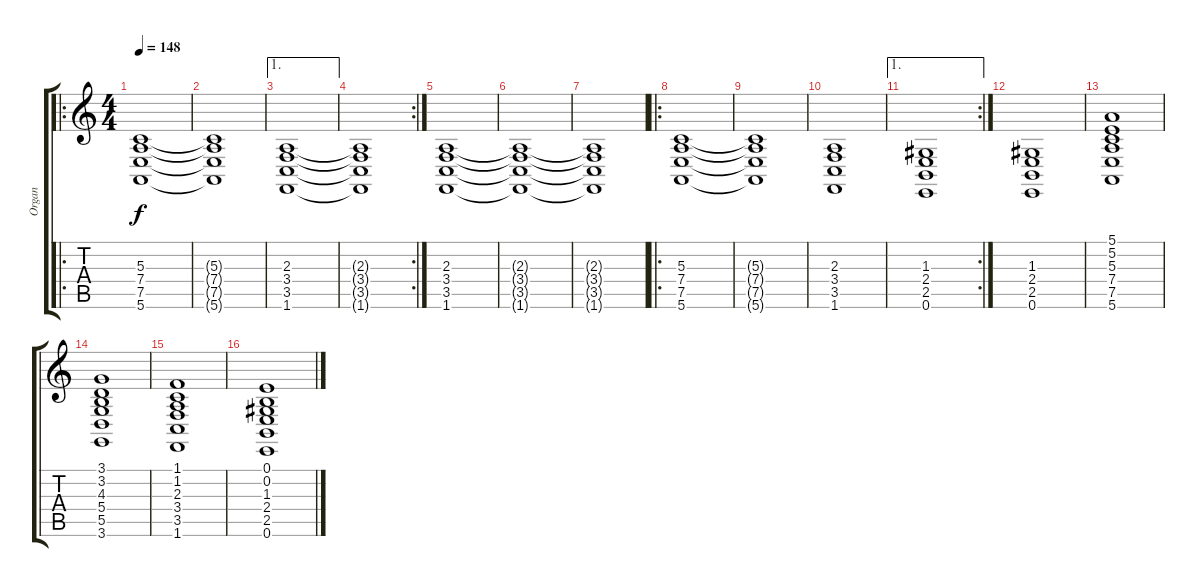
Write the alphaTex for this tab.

\track ("Organ" "Organ") {instrument drawbarorgan}
\staff {score tabs}
\tuning (E4 B3 G3 D3 A2 E2) {hide}
\ro
\ts (4 4)
\tempo 148
\clef g2
\ks c
(5.3 7.4 7.5 5.6).1{dy f} |
(5.3{t} 7.4{t} 7.5{t} 5.6{t}).1 |
\ae 1
(2.3 3.4 3.5 1.6).1 |
\rc 2
(2.3{t} 3.4{t} 3.5{t} 1.6{t}).1 |
(2.3 3.4 3.5 1.6).1 |
(2.3{t} 3.4{t} 3.5{t} 1.6{t}).1 |
(2.3{t} 3.4{t} 3.5{t} 1.6{t}).1 |
\ro
(5.3 7.4 7.5 5.6).1 |
(5.3{t} 7.4{t} 7.5{t} 5.6{t}).1 |
(2.3 3.4 3.5 1.6).1 |
\ae 1
\rc 2
(1.3 2.4 2.5 0.6).1 |
(1.3 2.4 2.5 0.6).1 |
(5.1 5.2 5.3 7.4 7.5 5.6).1 |
(3.1 3.2 4.3 5.4 5.5 3.6).1 |
(1.1 1.2 2.3 3.4 3.5 1.6).1 |
(0.1 0.2 1.3 2.4 2.5 0.6).1
